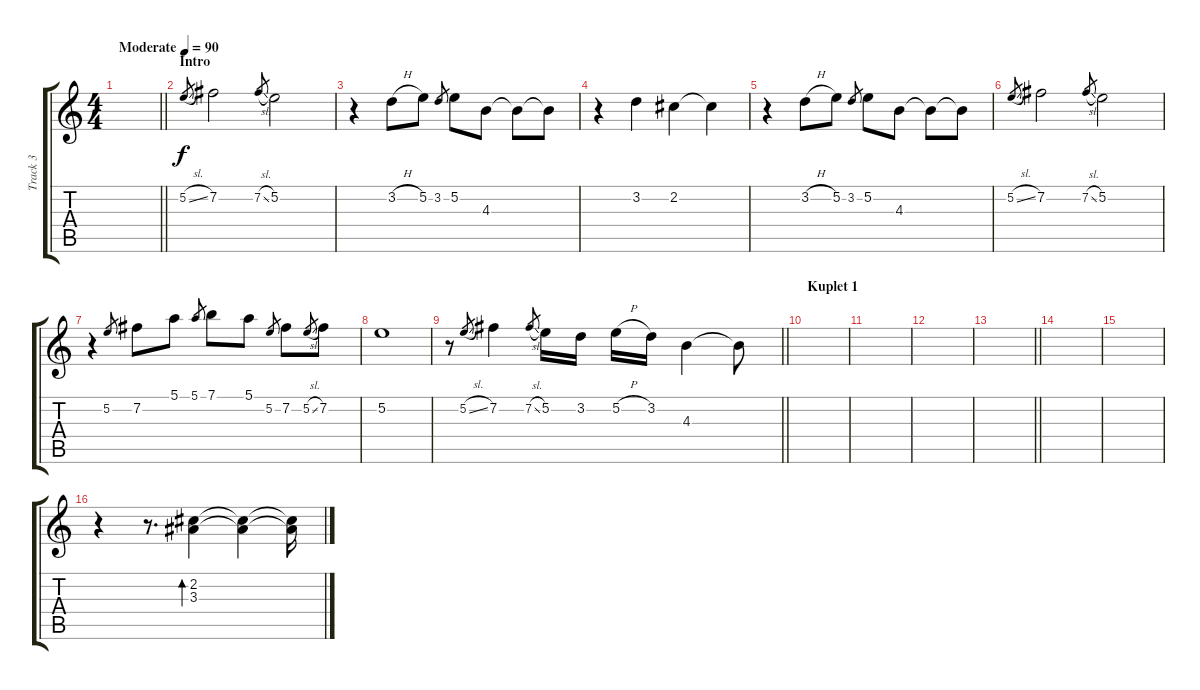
\track ("Track 3" "Track 3") {instrument acousticguitarsteel}
\staff {score tabs}
\tuning (E4 B3 G3 D3 A2 E2) {hide}
\ts (4 4)
\tempo (90 "Moderate")
\clef g2
\barLineRight lightlight
\ks c
|
\section ("" "Intro")
5.2{sl}.8{gr} 7.2.2 7.2{sl}.8{gr} 5.2.2 |
r.4 3.2{h}.8 5.2.8 3.2.8{gr} 5.2.8 4.3.8 4.3{t}.8 4.3{t}.8 |
r.4 3.2.4 2.2.4 2.2{t}.4 |
r.4 3.2{h}.8 5.2.8 3.2.8{gr} 5.2.8 4.3.8 4.3{t}.8 4.3{t}.8 |
5.2{sl}.8{gr} 7.2.2 7.2{sl}.8{gr} 5.2.2 |
r.4 5.2.8{gr} 7.2.8 5.1.8 5.1.8{gr} 7.1.8 5.1.8 5.2.8{gr} 7.2.8 5.2{sl}.8{gr} 7.2.8 |
5.2.1 |
\barLineRight lightlight
r.8 5.2{sl}.8{gr} 7.2.4 7.2{sl}.8{gr} 5.2.16 3.2.16 5.2{h}.16 3.2.16 4.3.4 4.3{t}.8 |
\section ("" "Kuplet 1")
|
|
|
\barLineRight lightlight
|
|
|
r.4 r.8{d} (2.2 3.3).4{bd 60} (2.2{t} 3.3{t}).4 (2.2{t} 3.3{t}).16
